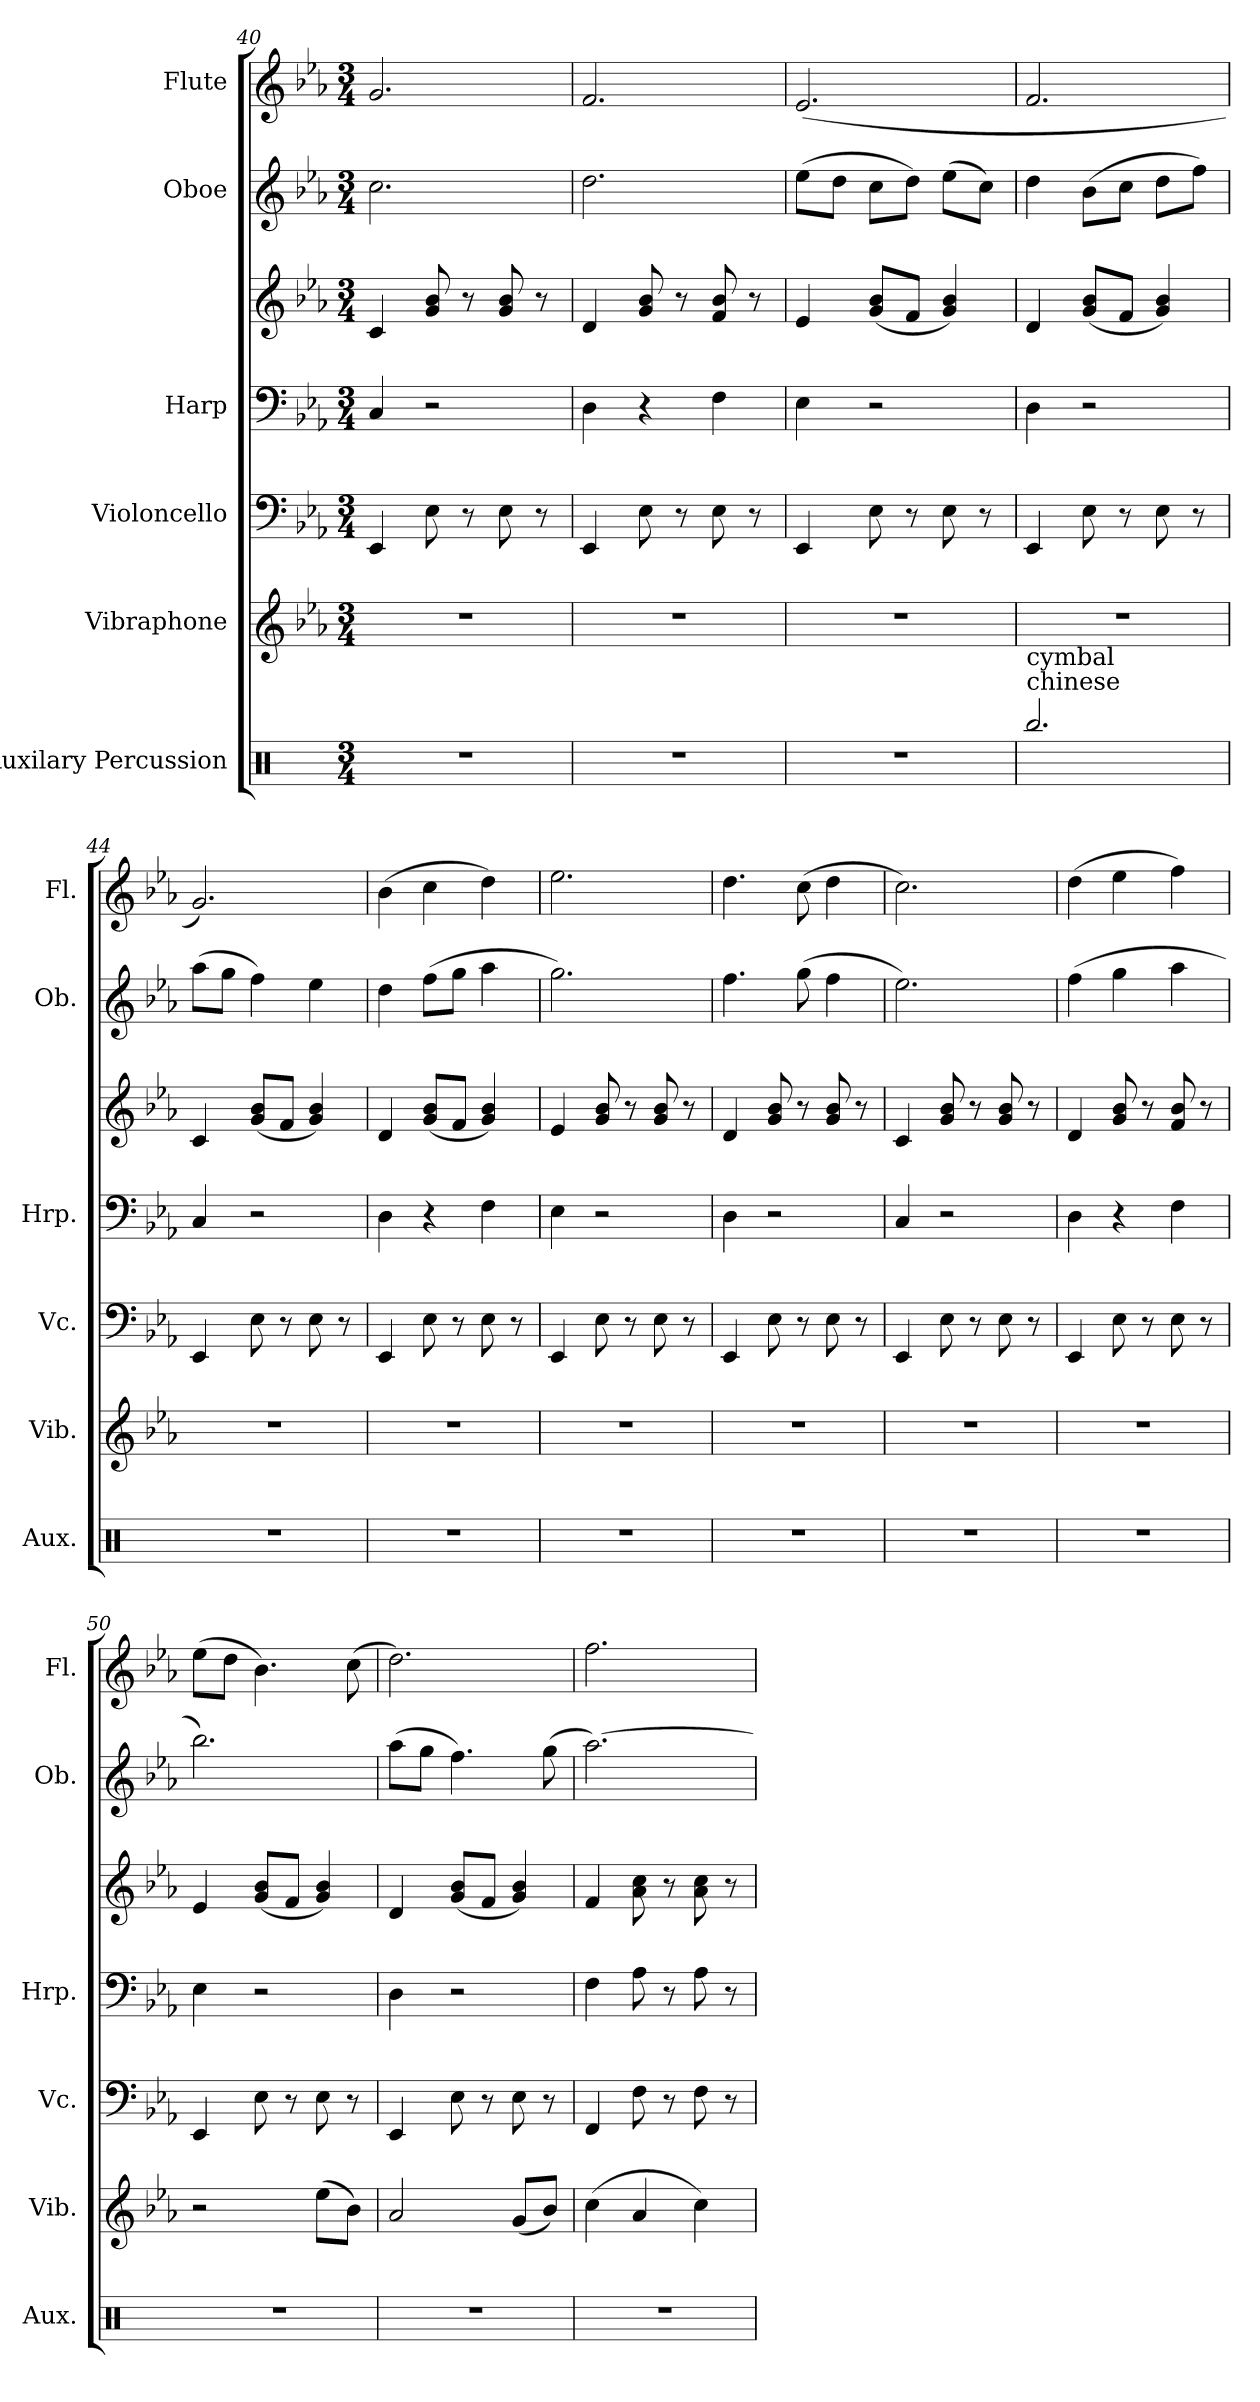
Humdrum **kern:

**kern	**kern	**kern	**kern	**kern	**kern	**kern
*part6	*part5	*part4	*part3	*part3	*part2	*part1
*staff7	*staff6	*staff5	*staff4	*staff3	*staff2	*staff1
*I"Auxilary Percussion	*I"Vibraphone	*I"Violoncello	*I"Harp	*	*I"Oboe	*I"Flute
*I'Aux.	*I'Vib.	*I'Vc.	*I'Hrp.	*	*I'Ob.	*I'Fl.
!!LO:PB:g=z
*clefX	*clefG2	*clefF4	*clefF4	*clefG2	*clefG2	*clefG2
*k[]	*k[b-e-a-]	*k[b-e-a-]	*k[b-e-a-]	*k[b-e-a-]	*k[b-e-a-]	*k[b-e-a-]
*M3/4	*M3/4	*M3/4	*M3/4	*M3/4	*M3/4	*M3/4
=40	=40	=40	=40	=40	=40	=40
2.r	2.r	4EE-/	4C/	4c/	2.cc\	2.g/
.	.	8E-\	2r	8g/ 8b-/	.	.
.	.	8r	.	8r	.	.
.	.	8E-\	.	8g/ 8b-/	.	.
.	.	8r	.	8r	.	.
=41	=41	=41	=41	=41	=41	=41
2.r	2.r	4EE-/	4D\	4d/	2.dd\	2.f/
.	.	8E-\	4r	8g/ 8b-/	.	.
.	.	8r	.	8r	.	.
.	.	8E-\	4F\	8f/ 8b-/	.	.
.	.	8r	.	8r	.	.
=42	=42	=42	=42	=42	=42	=42
2.r	2.r	4EE-/	4E-\	4e-/	(8ee-\L	(2.e-/
.	.	.	.	.	8dd\J	.
.	.	8E-\	2r	(8g/ 8b-/L	8cc\L	.
.	.	8r	.	8f/J	8dd\J)	.
.	.	8E-\	.	4g/ 4b-/)	(8ee-\L	.
.	.	8r	.	.	8cc\J)	.
=43	=43	=43	=43	=43	=43	=43
!LO:TX:a:t=chinese	!	!	!	!	!	!
!LO:TX:a:t=cymbal	!	!	!	!	!	!
2.Rbb/	2.r	4EE-/	4D\	4d/	4dd\	2.f/
.	.	8E-\	2r	(8g/ 8b-/L	(8b-\L	.
.	.	8r	.	8f/J	8cc\J	.
.	.	8E-\	.	4g/ 4b-/)	8dd\L	.
.	.	8r	.	.	8ff\J)	.
=44	=44	=44	=44	=44	=44	=44
2.r	2.r	4EE-/	4C/	4c/	(8aa-\L	2.g/)
.	.	.	.	.	8gg\J	.
.	.	8E-\	2r	(8g/ 8b-/L	4ff\)	.
.	.	8r	.	8f/J	.	.
.	.	8E-\	.	4g/ 4b-/)	4ee-\	.
.	.	8r	.	.	.	.
=45	=45	=45	=45	=45	=45	=45
2.r	2.r	4EE-/	4D\	4d/	4dd\	(4b-\
.	.	8E-\	4r	(8g/ 8b-/L	(8ff\L	4cc\
.	.	8r	.	8f/J	8gg\J	.
.	.	8E-\	4F\	4g/ 4b-/)	4aa-\	4dd\)
.	.	8r	.	.	.	.
!!LO:PB:g=z
=46	=46	=46	=46	=46	=46	=46
2.r	2.r	4EE-/	4E-\	4e-/	2.gg\)	2.ee-\
.	.	8E-\	2r	8g/ 8b-/	.	.
.	.	8r	.	8r	.	.
.	.	8E-\	.	8g/ 8b-/	.	.
.	.	8r	.	8r	.	.
=47	=47	=47	=47	=47	=47	=47
2.r	2.r	4EE-/	4D\	4d/	4.ff\	4.dd\
.	.	8E-\	2r	8g/ 8b-/	.	.
.	.	8r	.	8r	(8gg\	(8cc\
.	.	8E-\	.	8g/ 8b-/	4ff\	4dd\
.	.	8r	.	8r	.	.
=48	=48	=48	=48	=48	=48	=48
2.r	2.r	4EE-/	4C/	4c/	2.ee-\)	2.cc\)
.	.	8E-\	2r	8g/ 8b-/	.	.
.	.	8r	.	8r	.	.
.	.	8E-\	.	8g/ 8b-/	.	.
.	.	8r	.	8r	.	.
=49	=49	=49	=49	=49	=49	=49
2.r	2.r	4EE-/	4D\	4d/	(4ff\	(4dd\
.	.	8E-\	4r	8g/ 8b-/	4gg\	4ee-\
.	.	8r	.	8r	.	.
.	.	8E-\	4F\	8f/ 8b-/	4aa-\	4ff\)
.	.	8r	.	8r	.	.
=50	=50	=50	=50	=50	=50	=50
2.r	2r	4EE-/	4E-\	4e-/	2.bb-\)	(8ee-\L
.	.	.	.	.	.	8dd\J
.	.	8E-\	2r	(8g/ 8b-/L	.	4.b-\)
.	.	8r	.	8f/J	.	.
.	(8ee-\L	8E-\	.	4g/ 4b-/)	.	.
.	8b-\J)	8r	.	.	.	(8cc\
=51	=51	=51	=51	=51	=51	=51
2.r	2a-/	4EE-/	4D\	4d/	(8aa-\L	2.dd\)
.	.	.	.	.	8gg\J	.
.	.	8E-\	2r	(8g/ 8b-/L	4.ff\)	.
.	.	8r	.	8f/J	.	.
.	(8g/L	8E-\	.	4g/ 4b-/)	.	.
.	8b-/J)	8r	.	.	(8gg\	.
!!LO:PB:g=z
=52	=52	=52	=52	=52	=52	=52
2.r	(4cc\	4FF/	4F\	4f/	[2.aa-\)	2.ff\
.	4a-/	8F\	8A-\	8a-\ 8cc\	.	.
.	.	8r	8r	8r	.	.
.	4cc\)	8F\	8A-\	8a-\ 8cc\	.	.
.	.	8r	8r	8r	.	.
=	=	=	=	=	=	=
*-	*-	*-	*-	*-	*-	*-
